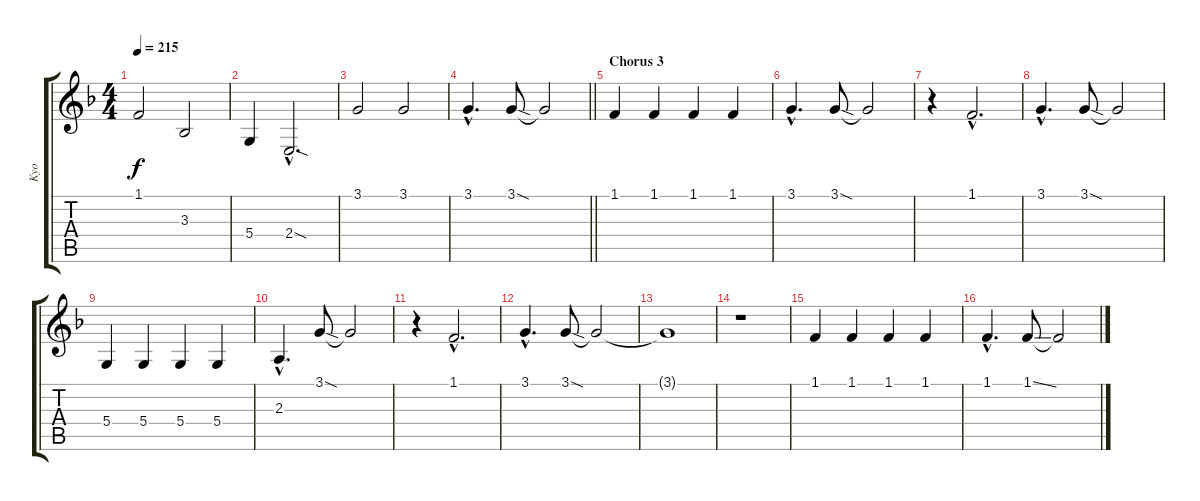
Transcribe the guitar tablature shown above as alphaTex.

\track ("Kyo" "Kyo") {instrument sopranosax}
\staff {score tabs}
\tuning (E4 B3 G3 D3 A2 E2) {hide}
\ts (4 4)
\tempo 215
\clef g2
\ks f
1.1.2{dy f} 3.3.2 |
5.4.4 2.4{sod hac}.2{d} |
3.1.2 3.1.2 |
\barLineRight lightlight
3.1{hac}.4{d} 3.1{sod}.8 3.1{t}.2 |
\section ("" "Chorus 3")
1.1.4 1.1.4 1.1.4 1.1.4 |
3.1{hac}.4{d} 3.1{sod}.8 3.1{t}.2 |
r.4 1.1{hac}.2{d} |
3.1{hac}.4{d} 3.1{sod}.8 3.1{t}.2 |
5.4.4 5.4.4 5.4.4 5.4.4 |
2.3{hac}.4{d} 3.1{sod}.8 3.1{t}.2 |
r.4 1.1{hac}.2{d} |
3.1{hac}.4{d} 3.1{sod}.8 3.1{t}.2 |
3.1{t}.1 |
r.1 |
1.1.4{balance 0} 1.1.4{balance 16} 1.1.4{balance 0} 1.1.4{balance 16} |
1.1{hac}.4{d balance 0} 1.1{ss}.8{balance 16} 1.1{t}.2
